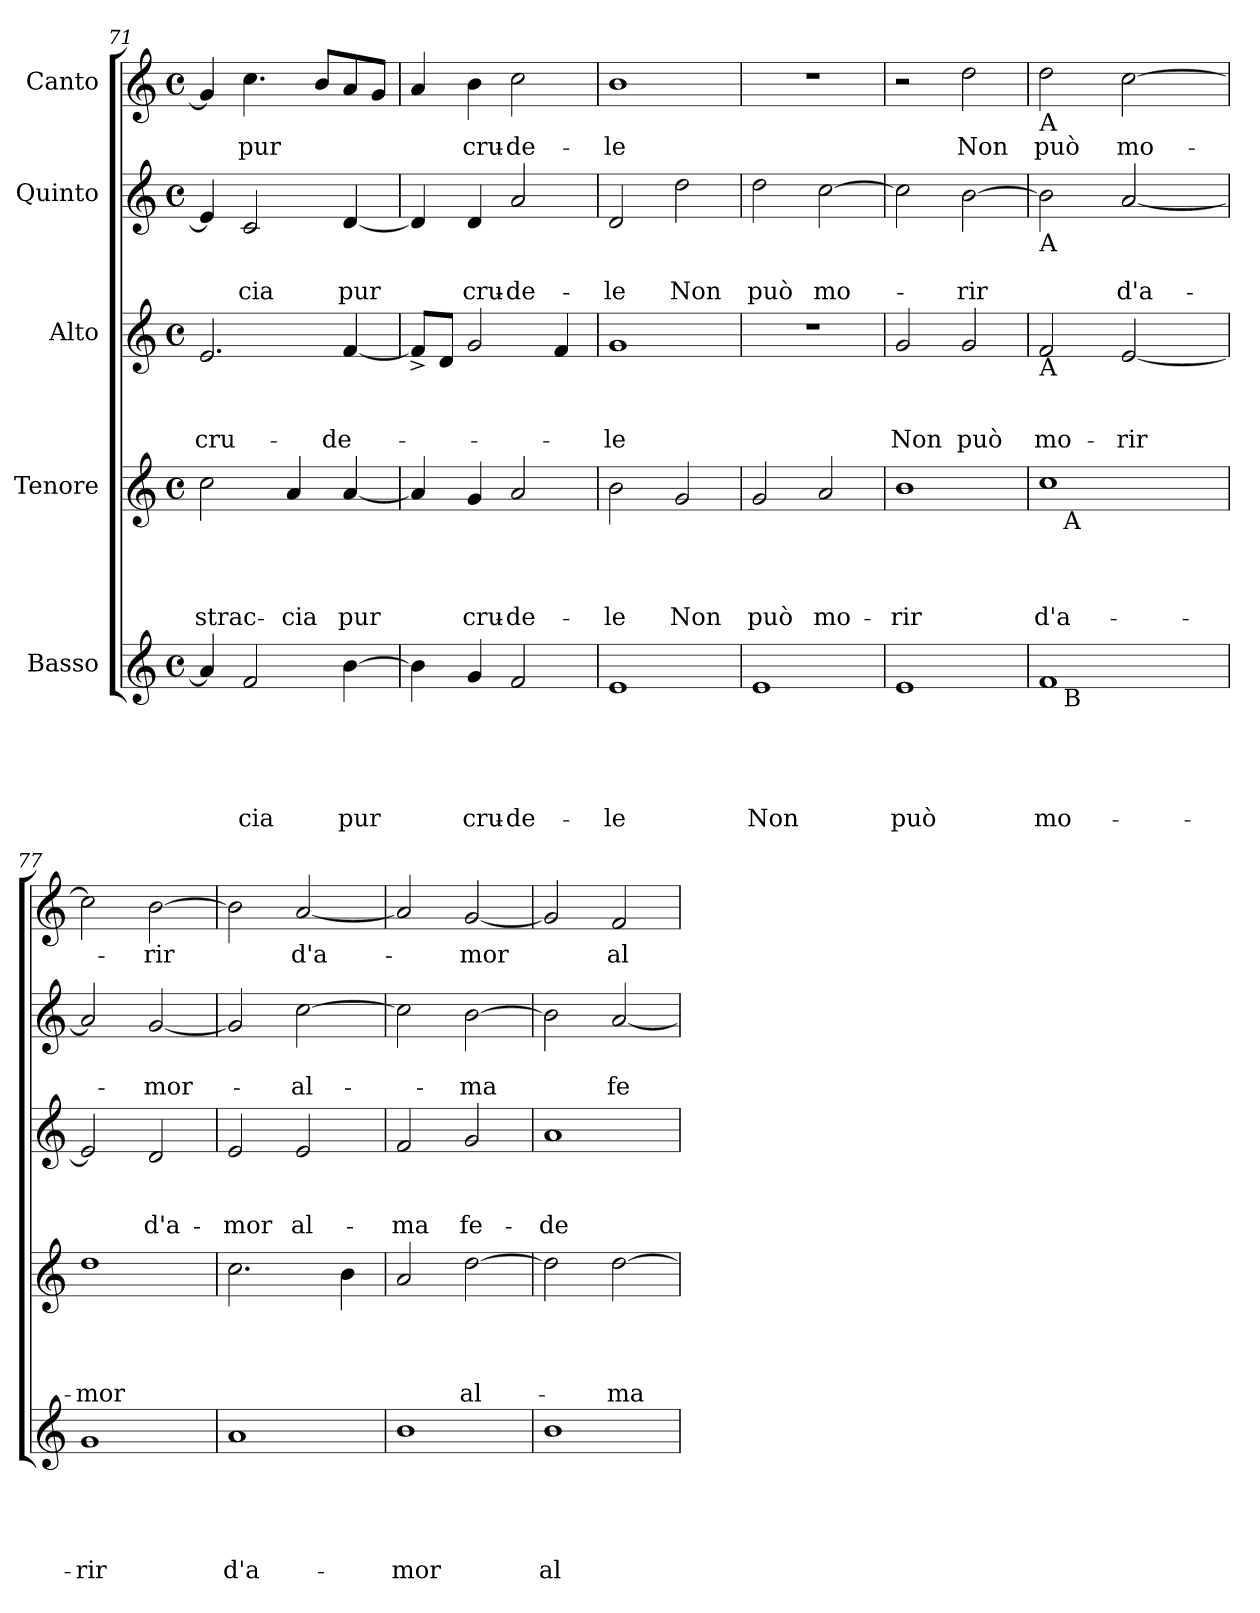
**kern	**text	**text	**text	**text	**text	**kern	**text	**text	**text	**text	**kern	**text	**text	**text	**kern	**text	**text	**kern	**text
*part5	*part5	*part5	*part5	*part5	*part5	*part4	*part4	*part4	*part4	*part4	*part3	*part3	*part3	*part3	*part2	*part2	*part2	*part1	*part1
*staff5	*staff5	*staff5	*staff5	*staff5	*staff5	*staff4	*staff4	*staff4	*staff4	*staff4	*staff3	*staff3	*staff3	*staff3	*staff2	*staff2	*staff2	*staff1	*staff1
*I"Basso	*	*	*	*	*	*I"Tenore	*	*	*	*	*I"Alto	*	*	*	*I"Quinto	*	*	*I"Canto	*
*clefG2	*	*	*	*	*	*clefG2	*	*	*	*	*clefG2	*	*	*	*clefG2	*	*	*clefG2	*
*k[]	*	*	*	*	*	*k[]	*	*	*	*	*k[]	*	*	*	*k[]	*	*	*k[]	*
*C:	*	*	*	*	*	*C:	*	*	*	*	*C:	*	*	*	*C:	*	*	*C:	*
*M4/4	*	*	*	*	*	*M4/4	*	*	*	*	*M4/4	*	*	*	*M4/4	*	*	*M4/4	*
*met(c)	*	*	*	*	*	*met(c)	*	*	*	*	*met(c)	*	*	*	*met(c)	*	*	*met(c)	*
=71	=71	=71	=71	=71	=71	=71	=71	=71	=71	=71	=71	=71	=71	=71	=71	=71	=71	=71	=71
!	!	!	!	!	!	!	!	!	!	!LO:LY:b	!	!	!	!LO:LY:b	!	!	!	!	!
4a/]	.	.	.	.	.	2cc\	.	.	.	strac-	2.e/	.	.	cru-	4e/]	.	.	4g/]	.
!	!	!	!	!	!LO:LY:b	!	!	!	!	!	!	!	!	!	!	!	!LO:LY:b	!	!LO:LY:b
2f/	.	.	.	.	-cia	.	.	.	.	.	.	.	.	.	2c/	.	-cia	4.cc\	pur
!	!	!	!	!	!	!	!	!	!	!LO:LY:b	!	!	!	!	!	!	!	!	!
.	.	.	.	.	.	4a/	.	.	.	-cia	.	.	.	.	.	.	.	.	.
.	.	.	.	.	.	.	.	.	.	.	.	.	.	.	.	.	.	8b/L	.
!	!	!	!	!	!LO:LY:b	!	!	!	!	!LO:LY:b	!	!	!	!LO:LY:b	!	!	!LO:LY:b	!	!
[>4b\	.	.	.	.	pur	[<4a/	.	.	.	pur	[<4f/	.	.	-de-	[<4d/	.	pur	8a/	.
.	.	.	.	.	.	.	.	.	.	.	.	.	.	.	.	.	.	8g/J	.
=72	=72	=72	=72	=72	=72	=72	=72	=72	=72	=72	=72	=72	=72	=72	=72	=72	=72	=72	=72
4b\]	.	.	.	.	.	4a/]	.	.	.	.	8f^</L]	.	.	.	4d/]	.	.	4a/	.
.	.	.	.	.	.	.	.	.	.	.	8d/J	.	.	.	.	.	.	.	.
!	!	!	!	!	!LO:LY:b	!	!	!	!	!LO:LY:b	!	!	!	!	!	!	!LO:LY:b	!	!LO:LY:b
4g/	.	.	.	.	cru-	4g/	.	.	.	cru-	2g/	.	.	.	4d/	.	cru-	4b\	cru-
!	!	!	!	!	!LO:LY:b	!	!	!	!	!LO:LY:b	!	!	!	!	!	!	!LO:LY:b	!	!LO:LY:b
2f/	.	.	.	.	-de-	2a/	.	.	.	-de-	.	.	.	.	2a/	.	-de-	2cc\	-de-
.	.	.	.	.	.	.	.	.	.	.	4f/	.	.	.	.	.	.	.	.
=73	=73	=73	=73	=73	=73	=73	=73	=73	=73	=73	=73	=73	=73	=73	=73	=73	=73	=73	=73
!	!	!	!	!	!LO:LY:b	!	!	!	!	!LO:LY:b	!	!	!	!LO:LY:b	!	!	!LO:LY:b	!	!LO:LY:b
1e	.	.	.	.	-le	2b\	.	.	.	-le	1g	.	.	-le	2d/	.	-le	1b	-le
!	!	!	!	!	!	!	!	!	!	!LO:LY:b	!	!	!	!	!	!	!LO:LY:b	!	!
.	.	.	.	.	.	2g/	.	.	.	Non	.	.	.	.	2dd\	.	Non	.	.
=74	=74	=74	=74	=74	=74	=74	=74	=74	=74	=74	=74	=74	=74	=74	=74	=74	=74	=74	=74
!	!	!	!	!	!LO:LY:b	!	!	!	!	!LO:LY:b	!	!	!	!	!	!	!LO:LY:b	!	!
1e	.	.	.	.	Non	2g/	.	.	.	può	1r	.	.	.	2dd\	.	può	1r	.
!	!	!	!	!	!	!	!	!	!	!LO:LY:b	!	!	!	!	!	!	!LO:LY:b	!	!
.	.	.	.	.	.	2a/	.	.	.	mo-	.	.	.	.	[>2cc\	.	mo-	.	.
=75	=75	=75	=75	=75	=75	=75	=75	=75	=75	=75	=75	=75	=75	=75	=75	=75	=75	=75	=75
!	!	!	!	!	!LO:LY:b	!	!	!	!	!LO:LY:b	!	!	!	!LO:LY:b	!	!	!	!	!
1e	.	.	.	.	può	1b	.	.	.	-rir	2g/	.	.	Non	2cc\]	.	.	2r	.
!	!	!	!	!	!	!	!	!	!	!	!	!	!	!LO:LY:b	!	!	!LO:LY:b	!	!LO:LY:b
.	.	.	.	.	.	.	.	.	.	.	2g/	.	.	può	[<2b\	.	-rir	2dd\	Non
!!LO:LB:g=z
=76	=76	=76	=76	=76	=76	=76	=76	=76	=76	=76	=76	=76	=76	=76	=76	=76	=76	=76	=76
!	!	!	!	!	!	!	!	!	!	!	!	!	!	!	!	!	!	!LO:TX:b:t=A	!
!	!	!	!	!	!	!	!	!	!	!	!	!	!	!	!LO:TX:b:t=A	!	!	!	!
!	!	!	!	!	!	!	!	!	!	!	!LO:TX:b:t=A	!	!	!	!	!	!	!	!
!	!	!	!	!	!LO:LY:b	!	!	!	!	!LO:LY:b	!	!	!	!LO:LY:b	!	!	!	!	!LO:LY:b
*^	*	*	*	*	*	*^	*	*	*	*	*	*	*	*	*	*	*	*	*
1f	16.ryy	.	.	.	.	mo-	1cc	16.ryy	.	.	.	d'a-	2f/	.	.	mo-	2b\]	.	.	2dd\	può
!	!	!	!	!	!	!	!	!LO:TX:b:t=A	!	!	!	!	!	!	!	!	!	!	!	!	!
!	!LO:TX:b:t=B	!	!	!	!	!	!	!	!	!	!	!	!	!	!	!	!	!	!	!	!
.	2ryy	.	.	.	.	.	.	2ryy	.	.	.	.	.	.	.	.	.	.	.	.	.
!	!	!	!	!	!	!	!	!	!	!	!	!	!	!	!	!LO:LY:b	!	!	!LO:LY:b	!	!LO:LY:b
.	.	.	.	.	.	.	.	.	.	.	.	.	[<2e/	.	.	-rir	[<2a/	.	d'a-	[>2cc\	mo-
.	4ryy	.	.	.	.	.	.	4ryy	.	.	.	.	.	.	.	.	.	.	.	.	.
.	8ryy	.	.	.	.	.	.	8ryy	.	.	.	.	.	.	.	.	.	.	.	.	.
.	32ryy	.	.	.	.	.	.	32ryy	.	.	.	.	.	.	.	.	.	.	.	.	.
=77	=77	=77	=77	=77	=77	=77	=77	=77	=77	=77	=77	=77	=77	=77	=77	=77	=77	=77	=77	=77	=77
!	!	!	!	!	!	!LO:LY:b	!	!	!	!	!	!LO:LY:b	!	!	!	!	!	!	!	!	!
*v	*v	*	*	*	*	*	*	*	*	*	*	*	*	*	*	*	*	*	*	*	*
*	*	*	*	*	*	*v	*v	*	*	*	*	*	*	*	*	*	*	*	*	*
1g	.	.	.	.	-rir	1dd	.	.	.	-mor	2e/]	.	.	.	2a/]	.	.	2cc\]	.
!	!	!	!	!	!	!	!	!	!	!	!	!	!	!LO:LY:b	!	!	!LO:LY:b	!	!LO:LY:b
.	.	.	.	.	.	.	.	.	.	.	2d/	.	.	d'a-	[<2g/	.	-mor-	[>2b\	-rir
=78	=78	=78	=78	=78	=78	=78	=78	=78	=78	=78	=78	=78	=78	=78	=78	=78	=78	=78	=78
!	!	!	!	!	!LO:LY:b	!	!	!	!	!	!	!	!	!LO:LY:b	!	!	!	!	!
1a	.	.	.	.	d'a-	2.cc\	.	.	.	.	2e/	.	.	-mor	2g/]	.	.	2b\]	.
!	!	!	!	!	!	!	!	!	!	!	!	!	!	!LO:LY:b	!	!	!LO:LY:b	!	!LO:LY:b
.	.	.	.	.	.	.	.	.	.	.	2e/	.	.	al-	[>2cc\	.	-al-	[<2a/	d'a-
.	.	.	.	.	.	4b\	.	.	.	.	.	.	.	.	.	.	.	.	.
=79	=79	=79	=79	=79	=79	=79	=79	=79	=79	=79	=79	=79	=79	=79	=79	=79	=79	=79	=79
!	!	!	!	!	!LO:LY:b	!	!	!	!	!	!	!	!	!LO:LY:b	!	!	!	!	!
1b	.	.	.	.	-mor	2a/	.	.	.	.	2f/	.	.	-ma	2cc\]	.	.	2a/]	.
!	!	!	!	!	!	!	!	!	!	!LO:LY:b	!	!	!	!LO:LY:b	!	!	!LO:LY:b	!	!LO:LY:b
.	.	.	.	.	.	[>2dd\	.	.	.	al-	2g/	.	.	fe-	[>2b\	.	-ma	[<2g/	-mor
=80	=80	=80	=80	=80	=80	=80	=80	=80	=80	=80	=80	=80	=80	=80	=80	=80	=80	=80	=80
!	!	!	!	!	!LO:LY:b	!	!	!	!	!	!	!	!	!LO:LY:b	!	!	!	!	!
1b	.	.	.	.	al-	2dd\]	.	.	.	.	1a	.	.	-de-	2b\]	.	.	2g/]	.
!	!	!	!	!	!	!	!	!	!	!LO:LY:b	!	!	!	!	!	!	!LO:LY:b	!	!LO:LY:b
.	.	.	.	.	.	[>2dd\	.	.	.	-ma	.	.	.	.	[<2a/	.	fe-	2f/	al-
=	=	=	=	=	=	=	=	=	=	=	=	=	=	=	=	=	=	=	=
*-	*-	*-	*-	*-	*-	*-	*-	*-	*-	*-	*-	*-	*-	*-	*-	*-	*-	*-	*-
